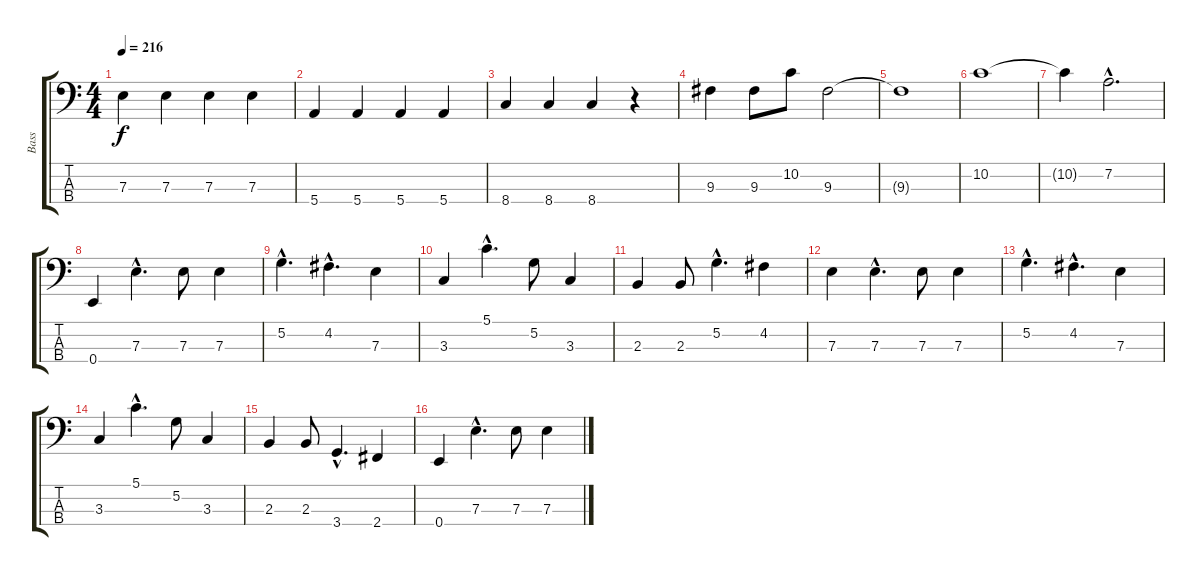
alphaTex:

\track ("Bass" "Bass") {instrument acousticbass}
\staff {score tabs}
\tuning (G2 D2 A1 E1) {hide}
\ts (4 4)
\tempo 216
\clef f4
\ks c
7.3.4{dy f} 7.3.4 7.3.4 7.3.4 |
5.4.4 5.4.4 5.4.4 5.4.4 |
8.4.4 8.4.4 8.4.4 r.4 |
9.3.4 9.3.8 10.2.8 9.3.2 |
9.3{t}.1 |
10.2.1 |
10.2{t}.4 7.2{hac}.2{d} |
0.4.4 7.3{hac}.4{d} 7.3.8 7.3.4 |
5.2{hac}.4{d} 4.2{hac}.4{d} 7.3.4 |
3.3.4 5.1{hac}.4{d} 5.2.8 3.3.4 |
2.3.4 2.3.8 5.2{hac}.4{d} 4.2.4 |
7.3.4 7.3{hac}.4{d} 7.3.8 7.3.4 |
5.2{hac}.4{d} 4.2{hac}.4{d} 7.3.4 |
3.3.4 5.1{hac}.4{d} 5.2.8 3.3.4 |
2.3.4 2.3.8 3.4{hac}.4{d} 2.4.4 |
0.4.4 7.3{hac}.4{d} 7.3.8 7.3.4
